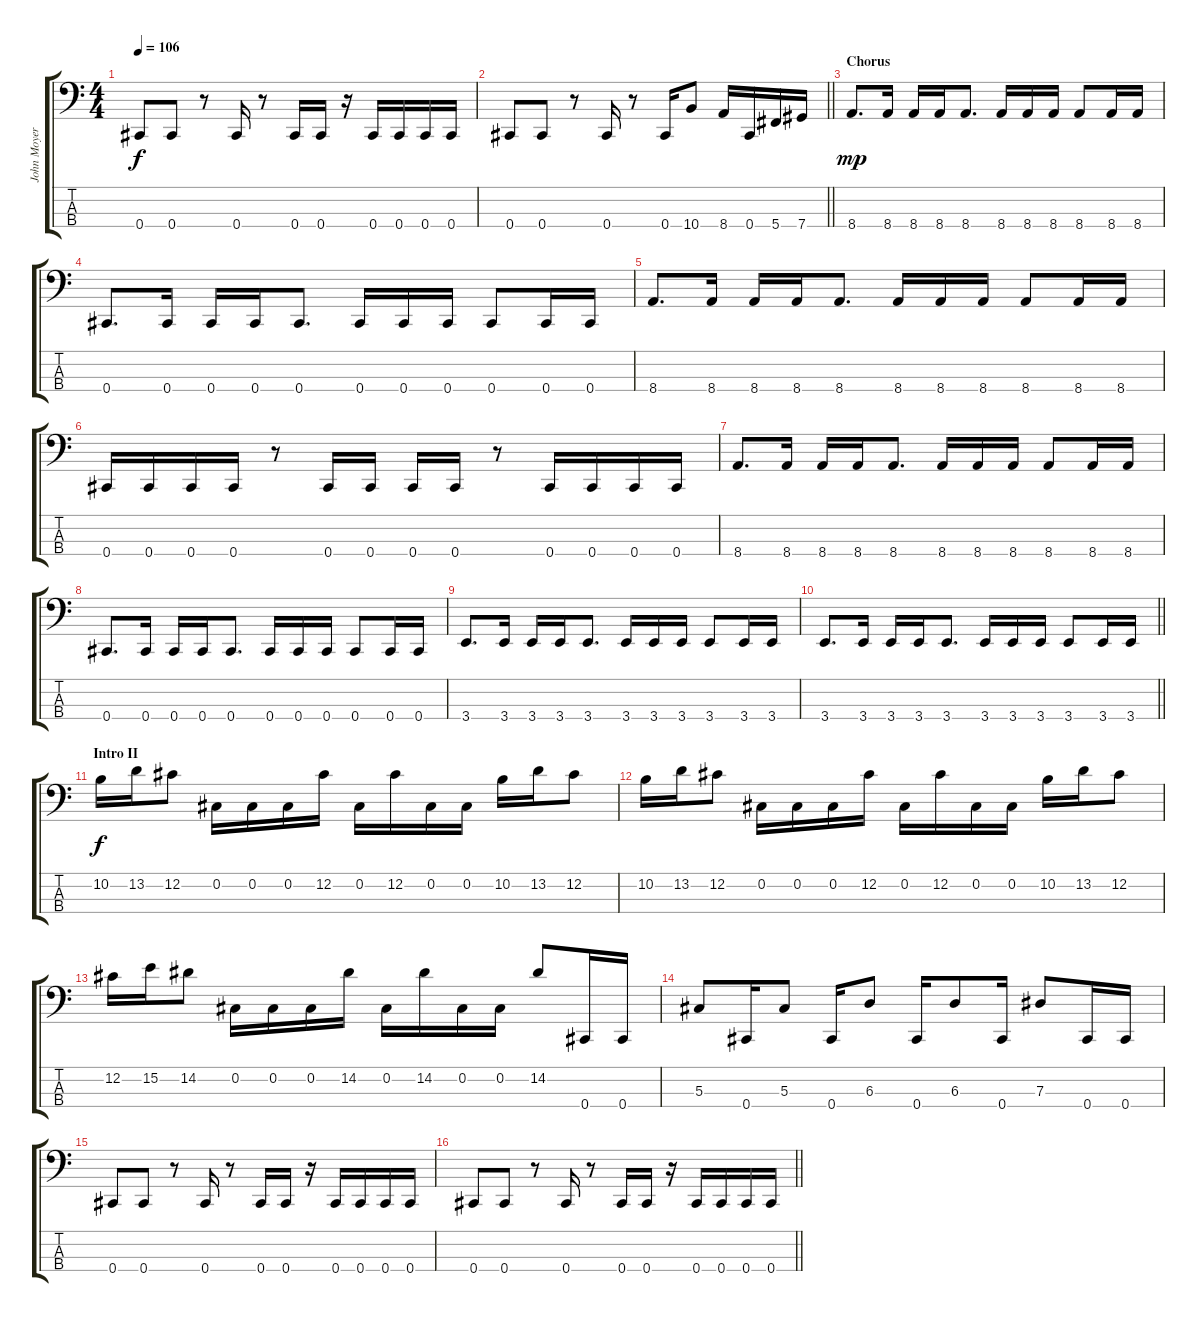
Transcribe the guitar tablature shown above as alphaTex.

\track ("John Moyer" "John Moyer") {instrument electricbassfinger}
\staff {score tabs}
\tuning (Gb2 Db2 Ab1 Db1) {hide}
\ts (4 4)
\tempo 106
\clef f4
\ks c
0.4.8{dy f} 0.4.8 r.8 0.4.16 r.8 0.4.16 0.4.16 r.16 0.4.16 0.4.16 0.4.16 0.4.16 |
\barLineRight lightlight
0.4.8 0.4.8 r.8 0.4.16 r.8 0.4.16 10.4.8 8.4.16 0.4.16 5.4.16 7.4.16 |
\section ("" "Chorus")
8.4.8{d dy mp} 8.4.16 8.4.16 8.4.16 8.4.8{d} 8.4.16 8.4.16 8.4.16 8.4.8 8.4.16 8.4.16 |
0.4.8{d} 0.4.16 0.4.16 0.4.16 0.4.8{d} 0.4.16 0.4.16 0.4.16 0.4.8 0.4.16 0.4.16 |
8.4.8{d} 8.4.16 8.4.16 8.4.16 8.4.8{d} 8.4.16 8.4.16 8.4.16 8.4.8 8.4.16 8.4.16 |
0.4.16 0.4.16 0.4.16 0.4.16 r.8 0.4.16 0.4.16 0.4.16 0.4.16 r.8 0.4.16 0.4.16 0.4.16 0.4.16 |
8.4.8{d} 8.4.16 8.4.16 8.4.16 8.4.8{d} 8.4.16 8.4.16 8.4.16 8.4.8 8.4.16 8.4.16 |
0.4.8{d} 0.4.16 0.4.16 0.4.16 0.4.8{d} 0.4.16 0.4.16 0.4.16 0.4.8 0.4.16 0.4.16 |
3.4.8{d} 3.4.16 3.4.16 3.4.16 3.4.8{d} 3.4.16 3.4.16 3.4.16 3.4.8 3.4.16 3.4.16 |
\barLineRight lightlight
3.4.8{d} 3.4.16 3.4.16 3.4.16 3.4.8{d} 3.4.16 3.4.16 3.4.16 3.4.8 3.4.16 3.4.16 |
\section ("" "Intro II")
10.2.16{dy f} 13.2.16 12.2.8 0.2.16 0.2.16 0.2.16 12.2.16 0.2.16 12.2.16 0.2.16 0.2.16 10.2.16 13.2.16 12.2.8 |
10.2.16 13.2.16 12.2.8 0.2.16 0.2.16 0.2.16 12.2.16 0.2.16 12.2.16 0.2.16 0.2.16 10.2.16 13.2.16 12.2.8 |
12.2.16 15.2.16 14.2.8 0.2.16 0.2.16 0.2.16 14.2.16 0.2.16 14.2.16 0.2.16 0.2.16 14.2.8 0.4.16 0.4.16 |
5.3.8 0.4.16 5.3.8 0.4.16 6.3.8 0.4.16 6.3.8 0.4.16 7.3.8 0.4.16 0.4.16 |
0.4.8 0.4.8 r.8 0.4.16 r.8 0.4.16 0.4.16 r.16 0.4.16 0.4.16 0.4.16 0.4.16 |
\barLineRight lightlight
0.4.8 0.4.8 r.8 0.4.16 r.8 0.4.16 0.4.16 r.16 0.4.16 0.4.16 0.4.16 0.4.16
